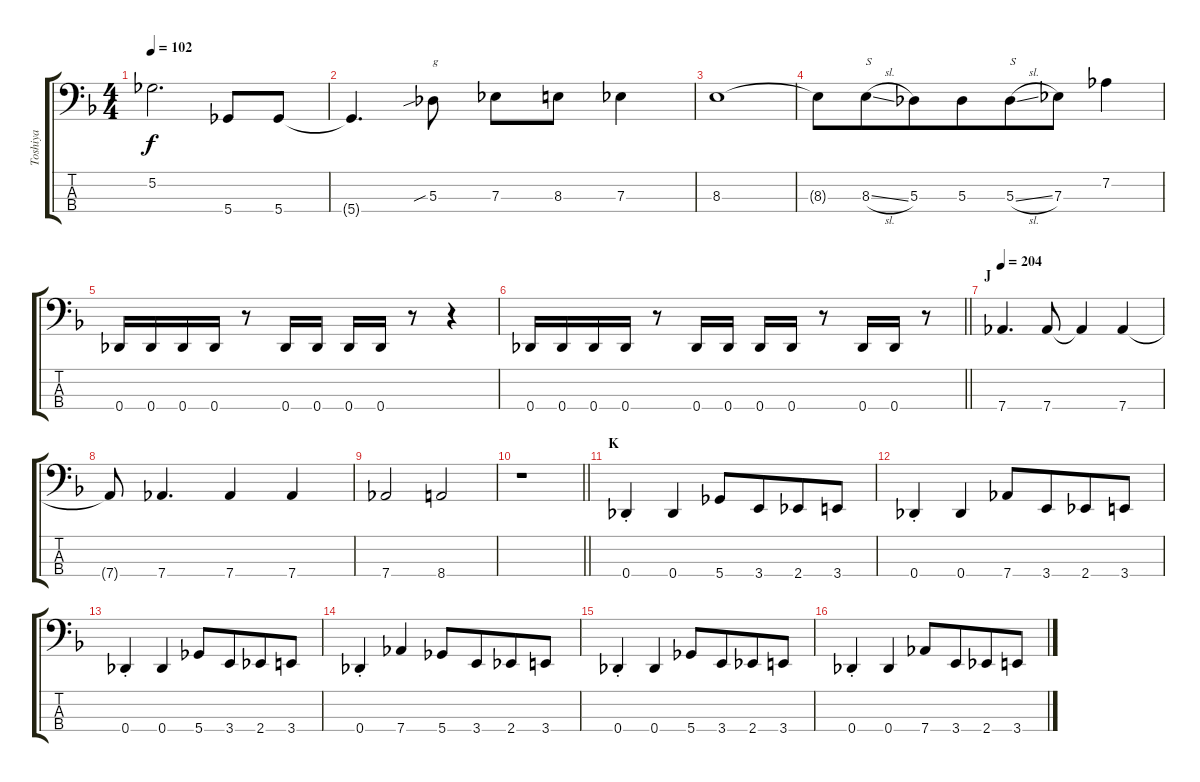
\track ("Toshiya" "Toshiya") {mute instrument electricbassfinger}
\staff {score tabs}
\tuning (Gb2 Db2 Ab1 Db1) {hide}
\ts (4 4)
\tempo 102
\clef f4
\ks f
5.2.2{d dy f} 5.4.8 5.4.8 |
5.4{t}.4{d} 5.3{sib}.8{txt "g"} 7.3.8 8.3.8{beam merge} 7.3.4 |
8.3.1 |
8.3{t}.8 8.3{sl}.8{txt "S" beam merge} 5.3.8 5.3.8{beam merge} 5.3{sl}.8{txt "S"} 7.3.8 7.2.4 |
0.4.16{beam merge} 0.4.16 0.4.16 0.4.16 r.8 0.4.16 0.4.16 0.4.16{beam merge} 0.4.16 r.8 r.4 |
\barLineRight lightlight
0.4.16{beam merge} 0.4.16 0.4.16 0.4.16 r.8 0.4.16 0.4.16 0.4.16{beam merge} 0.4.16 r.8 0.4.16{beam merge} 0.4.16 r.8 |
\section ("" "J")
\tempo 204
7.4.4{d} 7.4.8 7.4{t}.4 7.4.4 |
7.4{t}.8 7.4.4{d} 7.4.4 7.4.4 |
7.4.2 8.4.2 |
\barLineRight lightlight
r.1 |
\section ("" "K")
0.4{st}.4 0.4.4 5.4.8 3.4.8{beam merge} 2.4.8 3.4.8 |
0.4{st}.4 0.4.4 7.4.8 3.4.8{beam merge} 2.4.8 3.4.8 |
0.4{st}.4 0.4.4 5.4.8 3.4.8{beam merge} 2.4.8 3.4.8 |
0.4{st}.4 7.4.4 5.4.8 3.4.8{beam merge} 2.4.8 3.4.8 |
0.4{st}.4 0.4.4 5.4.8 3.4.8{beam merge} 2.4.8 3.4.8 |
0.4{st}.4 0.4.4 7.4.8 3.4.8{beam merge} 2.4.8 3.4.8
